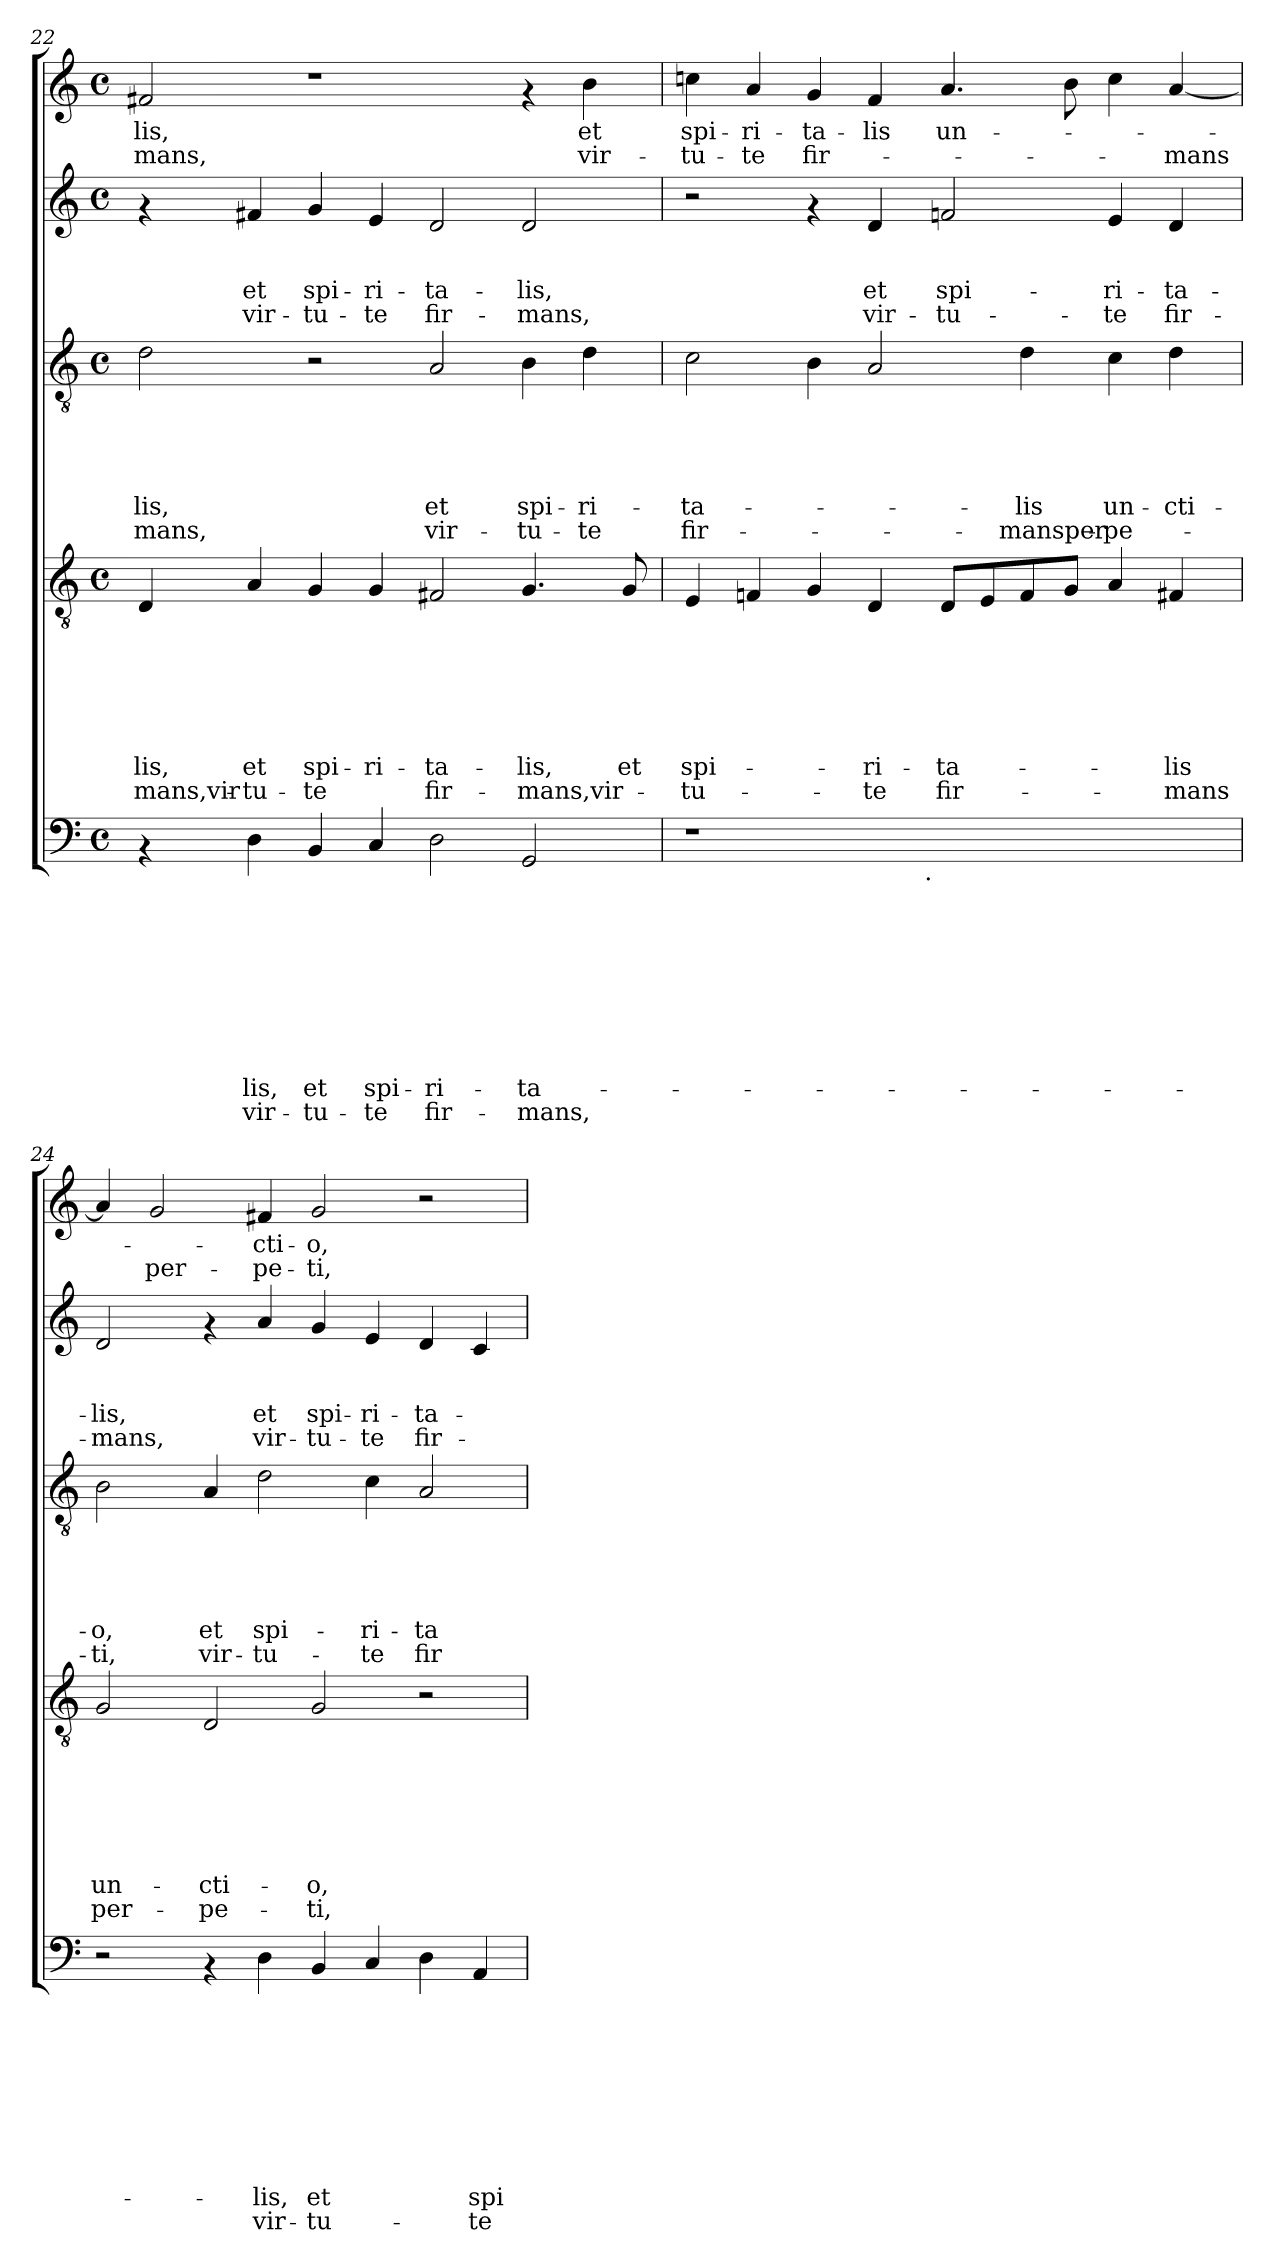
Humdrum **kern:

**kern	**text	**text	**text	**text	**text	**text	**text	**text	**text	**text	**kern	**text	**text	**text	**text	**text	**text	**text	**text	**kern	**text	**text	**text	**text	**text	**text	**kern	**text	**text	**text	**text	**kern	**text	**text
*part5	*part5	*part5	*part5	*part5	*part5	*part5	*part5	*part5	*part5	*part5	*part4	*part4	*part4	*part4	*part4	*part4	*part4	*part4	*part4	*part3	*part3	*part3	*part3	*part3	*part3	*part3	*part2	*part2	*part2	*part2	*part2	*part1	*part1	*part1
*staff5	*staff5	*staff5	*staff5	*staff5	*staff5	*staff5	*staff5	*staff5	*staff5	*staff5	*staff4	*staff4	*staff4	*staff4	*staff4	*staff4	*staff4	*staff4	*staff4	*staff3	*staff3	*staff3	*staff3	*staff3	*staff3	*staff3	*staff2	*staff2	*staff2	*staff2	*staff2	*staff1	*staff1	*staff1
*clefF4	*	*	*	*	*	*	*	*	*	*	*clefGv2	*	*	*	*	*	*	*	*	*clefGv2	*	*	*	*	*	*	*clefG2	*	*	*	*	*clefG2	*	*
*k[]	*	*	*	*	*	*	*	*	*	*	*k[]	*	*	*	*	*	*	*	*	*k[]	*	*	*	*	*	*	*k[]	*	*	*	*	*k[]	*	*
*C:	*	*	*	*	*	*	*	*	*	*	*C:	*	*	*	*	*	*	*	*	*C:	*	*	*	*	*	*	*C:	*	*	*	*	*C:	*	*
*M4/4	*	*	*	*	*	*	*	*	*	*	*M4/4	*	*	*	*	*	*	*	*	*M4/4	*	*	*	*	*	*	*M4/4	*	*	*	*	*M4/4	*	*
*met(c)	*	*	*	*	*	*	*	*	*	*	*met(c)	*	*	*	*	*	*	*	*	*met(c)	*	*	*	*	*	*	*met(c)	*	*	*	*	*met(c)	*	*
=22	=22	=22	=22	=22	=22	=22	=22	=22	=22	=22	=22	=22	=22	=22	=22	=22	=22	=22	=22	=22	=22	=22	=22	=22	=22	=22	=22	=22	=22	=22	=22	=22	=22	=22
!	!	!	!	!	!	!	!	!	!	!	!	!	!	!	!	!	!	!LO:LY:b	!LO:LY:b	!	!	!	!	!	!LO:LY:b	!LO:LY:b	!	!	!	!	!	!	!LO:LY:b	!LO:LY:b
4rAA	.	.	.	.	.	.	.	.	.	.	4D/	.	.	.	.	.	.	-lis,	-mans,vir-	2d\	.	.	.	.	-lis,	-mans,	4rf	.	.	.	.	2f#X/	-lis,	-mans,
!	!	!	!	!	!	!	!	!	!LO:LY:b	!LO:LY:b	!	!	!	!	!	!	!	!LO:LY:b	!LO:LY:b	!	!	!	!	!	!	!	!	!	!	!LO:LY:b	!LO:LY:b	!	!	!
4D\	.	.	.	.	.	.	.	.	-lis,	vir-	4A/	.	.	.	.	.	.	et	-tu-	.	.	.	.	.	.	.	4f#X/	.	.	et	vir-	.	.	.
!	!	!	!	!	!	!	!	!	!LO:LY:b	!LO:LY:b	!	!	!	!	!	!	!	!LO:LY:b	!LO:LY:b	!	!	!	!	!	!	!	!	!	!	!LO:LY:b	!LO:LY:b	!	!	!
4BB/	.	.	.	.	.	.	.	.	et	-tu-	4G/	.	.	.	.	.	.	spi-	-te	2r	.	.	.	.	.	.	4g/	.	.	spi-	-tu-	1r	.	.
!	!	!	!	!	!	!	!	!	!LO:LY:b	!LO:LY:b	!	!	!	!	!	!	!	!LO:LY:b	!	!	!	!	!	!	!	!	!	!	!	!LO:LY:b	!LO:LY:b	!	!	!
4C/	.	.	.	.	.	.	.	.	spi-	-te	4G/	.	.	.	.	.	.	-ri-	.	.	.	.	.	.	.	.	4e/	.	.	-ri-	-te	.	.	.
!	!	!	!	!	!	!	!	!	!LO:LY:b	!LO:LY:b	!	!	!	!	!	!	!	!LO:LY:b	!LO:LY:b	!	!	!	!	!	!LO:LY:b	!LO:LY:b	!	!	!	!LO:LY:b	!LO:LY:b	!	!	!
2D\	.	.	.	.	.	.	.	.	-ri-	fir-	2F#X/	.	.	.	.	.	.	-ta-	fir-	2A/	.	.	.	.	et	vir-	2d/	.	.	-ta-	fir-	.	.	.
!	!	!	!	!	!	!	!	!	!LO:LY:b	!LO:LY:b	!	!	!	!	!	!	!	!LO:LY:b	!LO:LY:b	!	!	!	!	!	!LO:LY:b	!LO:LY:b	!	!	!	!LO:LY:b	!LO:LY:b	!	!	!
2GG/	.	.	.	.	.	.	.	.	-ta-	-mans,	4.G/	.	.	.	.	.	.	-lis,	-mans,vir-	4B\	.	.	.	.	spi-	-tu-	2d/	.	.	-lis,	-mans,	4rf	.	.
!	!	!	!	!	!	!	!	!	!	!	!	!	!	!	!	!	!	!	!	!	!	!	!	!	!LO:LY:b	!LO:LY:b	!	!	!	!	!	!	!LO:LY:b	!LO:LY:b
.	.	.	.	.	.	.	.	.	.	.	.	.	.	.	.	.	.	.	.	4d\	.	.	.	.	-ri-	-te	.	.	.	.	.	4b\	et	vir-
!	!	!	!	!	!	!	!	!	!	!	!	!	!	!	!	!	!	!LO:LY:b	!	!	!	!	!	!	!	!	!	!	!	!	!	!	!	!
.	.	.	.	.	.	.	.	.	.	.	8G/	.	.	.	.	.	.	et	.	.	.	.	.	.	.	.	.	.	.	.	.	.	.	.
=23	=23	=23	=23	=23	=23	=23	=23	=23	=23	=23	=23	=23	=23	=23	=23	=23	=23	=23	=23	=23	=23	=23	=23	=23	=23	=23	=23	=23	=23	=23	=23	=23	=23	=23
!	!	!	!	!	!	!	!	!	!	!	!	!	!	!	!	!	!	!LO:LY:b	!LO:LY:b	!	!	!	!	!	!LO:LY:b	!LO:LY:b	!	!	!	!	!	!	!LO:LY:b	!LO:LY:b
*^	*	*	*	*	*	*	*	*	*	*	*	*	*	*	*	*	*	*	*	*	*	*	*	*	*	*	*	*	*	*	*	*	*	*
1r	2ryy	.	.	.	.	.	.	.	.	.	.	4E/	.	.	.	.	.	.	spi-	-tu-	2c\	.	.	.	.	-ta-	fir-	2r	.	.	.	.	4ccni\	spi-	-tu-
!	!	!	!	!	!	!	!	!	!	!	!	!	!	!	!	!	!	!	!	!	!	!	!	!	!	!	!	!	!	!	!	!	!	!LO:LY:b	!LO:LY:b
.	.	.	.	.	.	.	.	.	.	.	.	4Fni/	.	.	.	.	.	.	.	.	.	.	.	.	.	.	.	.	.	.	.	.	4a/	-ri-	-te
!	!	!	!	!	!	!	!	!	!	!	!	!	!	!	!	!	!	!	!	!	!	!	!	!	!	!	!	!	!	!	!	!	!	!LO:LY:b	!LO:LY:b
.	4...ryy	.	.	.	.	.	.	.	.	.	.	4G/	.	.	.	.	.	.	.	.	4B\	.	.	.	.	.	.	4rf	.	.	.	.	4g/	-ta-	fir-
!	!	!	!	!	!	!	!	!	!	!	!	!	!	!	!	!	!	!	!LO:LY:b	!LO:LY:b	!	!	!	!	!	!	!	!	!	!	!LO:LY:b	!LO:LY:b	!	!LO:LY:b	!
.	.	.	.	.	.	.	.	.	.	.	.	4D/	.	.	.	.	.	.	-ri-	-te	2A/	.	.	.	.	.	.	4d/	.	.	et	vir-	4f/	-lis	.
!	!LO:TX:b:t=.	!	!	!	!	!	!	!	!	!	!	!	!	!	!	!	!	!	!	!	!	!	!	!	!	!	!	!	!	!	!	!	!	!	!
.	1ryy	.	.	.	.	.	.	.	.	.	.	.	.	.	.	.	.	.	.	.	.	.	.	.	.	.	.	.	.	.	.	.	.	.	.
!	!	!	!	!	!	!	!	!	!	!	!	!	!	!	!	!	!	!	!LO:LY:b	!LO:LY:b	!	!	!	!	!	!	!	!	!	!	!LO:LY:b	!LO:LY:b	!	!LO:LY:b	!
1ryy	.	.	.	.	.	.	.	.	.	.	.	8D/L	.	.	.	.	.	.	-ta-	fir-	.	.	.	.	.	.	.	2fni/	.	.	spi-	-tu-	4.a/	un-	.
.	.	.	.	.	.	.	.	.	.	.	.	8E/	.	.	.	.	.	.	.	.	.	.	.	.	.	.	.	.	.	.	.	.	.	.	.
!	!	!	!	!	!	!	!	!	!	!	!	!	!	!	!	!	!	!	!	!	!	!	!	!	!	!LO:LY:b	!LO:LY:b	!	!	!	!	!	!	!	!
.	.	.	.	.	.	.	.	.	.	.	.	8F/	.	.	.	.	.	.	.	.	4d\	.	.	.	.	-lis	-mansper-	.	.	.	.	.	.	.	.
.	.	.	.	.	.	.	.	.	.	.	.	8G/J	.	.	.	.	.	.	.	.	.	.	.	.	.	.	.	.	.	.	.	.	8b\	.	.
!	!	!	!	!	!	!	!	!	!	!	!	!	!	!	!	!	!	!	!	!	!	!	!	!	!	!LO:LY:b	!LO:LY:b	!	!	!	!LO:LY:b	!LO:LY:b	!	!	!
.	.	.	.	.	.	.	.	.	.	.	.	4A/	.	.	.	.	.	.	.	.	4c\	.	.	.	.	un-	-pe-	4e/	.	.	-ri-	-te	4cc\	.	.
!	!	!	!	!	!	!	!	!	!	!	!	!	!	!	!	!	!	!	!LO:LY:b	!LO:LY:b	!	!	!	!	!	!LO:LY:b	!	!	!	!	!LO:LY:b	!LO:LY:b	!	!	!LO:LY:b
.	.	.	.	.	.	.	.	.	.	.	.	4F#X/	.	.	.	.	.	.	-lis	-mans	4d\	.	.	.	.	-cti-	.	4d/	.	.	-ta-	fir-	[<4a/	.	-mans
.	32ryy	.	.	.	.	.	.	.	.	.	.	.	.	.	.	.	.	.	.	.	.	.	.	.	.	.	.	.	.	.	.	.	.	.	.
=24	=24	=24	=24	=24	=24	=24	=24	=24	=24	=24	=24	=24	=24	=24	=24	=24	=24	=24	=24	=24	=24	=24	=24	=24	=24	=24	=24	=24	=24	=24	=24	=24	=24	=24	=24
!	!	!	!	!	!	!	!	!	!	!	!	!	!	!	!	!	!	!	!LO:LY:b	!LO:LY:b	!	!	!	!	!	!LO:LY:b	!LO:LY:b	!	!	!	!LO:LY:b	!LO:LY:b	!	!	!
*v	*v	*	*	*	*	*	*	*	*	*	*	*	*	*	*	*	*	*	*	*	*	*	*	*	*	*	*	*	*	*	*	*	*	*	*
2r	.	.	.	.	.	.	.	.	.	.	2G/	.	.	.	.	.	.	un-	per-	2B\	.	.	.	.	-o,	-ti,	2d/	.	.	-lis,	-mans,	4a/]	.	.
!	!	!	!	!	!	!	!	!	!	!	!	!	!	!	!	!	!	!	!	!	!	!	!	!	!	!	!	!	!	!	!	!	!	!LO:LY:b
.	.	.	.	.	.	.	.	.	.	.	.	.	.	.	.	.	.	.	.	.	.	.	.	.	.	.	.	.	.	.	.	2g/	.	per-
!	!	!	!	!	!	!	!	!	!	!	!	!	!	!	!	!	!	!LO:LY:b	!LO:LY:b	!	!	!	!	!	!LO:LY:b	!LO:LY:b	!	!	!	!	!	!	!	!
4rAA	.	.	.	.	.	.	.	.	.	.	2D/	.	.	.	.	.	.	-cti-	-pe-	4A/	.	.	.	.	et	vir-	4rf	.	.	.	.	.	.	.
!	!	!	!	!	!	!	!	!	!LO:LY:b	!LO:LY:b	!	!	!	!	!	!	!	!	!	!	!	!	!	!	!LO:LY:b	!LO:LY:b	!	!	!	!LO:LY:b	!LO:LY:b	!	!LO:LY:b	!LO:LY:b
4D\	.	.	.	.	.	.	.	.	-lis,	vir-	.	.	.	.	.	.	.	.	.	2d\	.	.	.	.	spi-	-tu-	4a/	.	.	et	vir-	4f#X/	-cti-	-pe-
!	!	!	!	!	!	!	!	!	!LO:LY:b	!LO:LY:b	!	!	!	!	!	!	!	!LO:LY:b	!LO:LY:b	!	!	!	!	!	!	!	!	!	!	!LO:LY:b	!LO:LY:b	!	!LO:LY:b	!LO:LY:b
4BB/	.	.	.	.	.	.	.	.	et	-tu-	2G/	.	.	.	.	.	.	-o,	-ti,	.	.	.	.	.	.	.	4g/	.	.	spi-	-tu-	2g/	-o,	-ti,
!	!	!	!	!	!	!	!	!	!	!	!	!	!	!	!	!	!	!	!	!	!	!	!	!	!LO:LY:b	!LO:LY:b	!	!	!	!LO:LY:b	!LO:LY:b	!	!	!
4C/	.	.	.	.	.	.	.	.	.	.	.	.	.	.	.	.	.	.	.	4c\	.	.	.	.	-ri-	-te	4e/	.	.	-ri-	-te	.	.	.
!	!	!	!	!	!	!	!	!	!	!	!	!	!	!	!	!	!	!	!	!	!	!	!	!	!LO:LY:b	!LO:LY:b	!	!	!	!LO:LY:b	!LO:LY:b	!	!	!
4D\	.	.	.	.	.	.	.	.	.	.	2r	.	.	.	.	.	.	.	.	2A/	.	.	.	.	-ta-	fir-	4d/	.	.	-ta-	fir-	2r	.	.
!	!	!	!	!	!	!	!	!	!LO:LY:b	!LO:LY:b	!	!	!	!	!	!	!	!	!	!	!	!	!	!	!	!	!	!	!	!	!	!	!	!
4AA/	.	.	.	.	.	.	.	.	spi-	-te	.	.	.	.	.	.	.	.	.	.	.	.	.	.	.	.	4c/	.	.	.	.	.	.	.
=	=	=	=	=	=	=	=	=	=	=	=	=	=	=	=	=	=	=	=	=	=	=	=	=	=	=	=	=	=	=	=	=	=	=
*-	*-	*-	*-	*-	*-	*-	*-	*-	*-	*-	*-	*-	*-	*-	*-	*-	*-	*-	*-	*-	*-	*-	*-	*-	*-	*-	*-	*-	*-	*-	*-	*-	*-	*-
